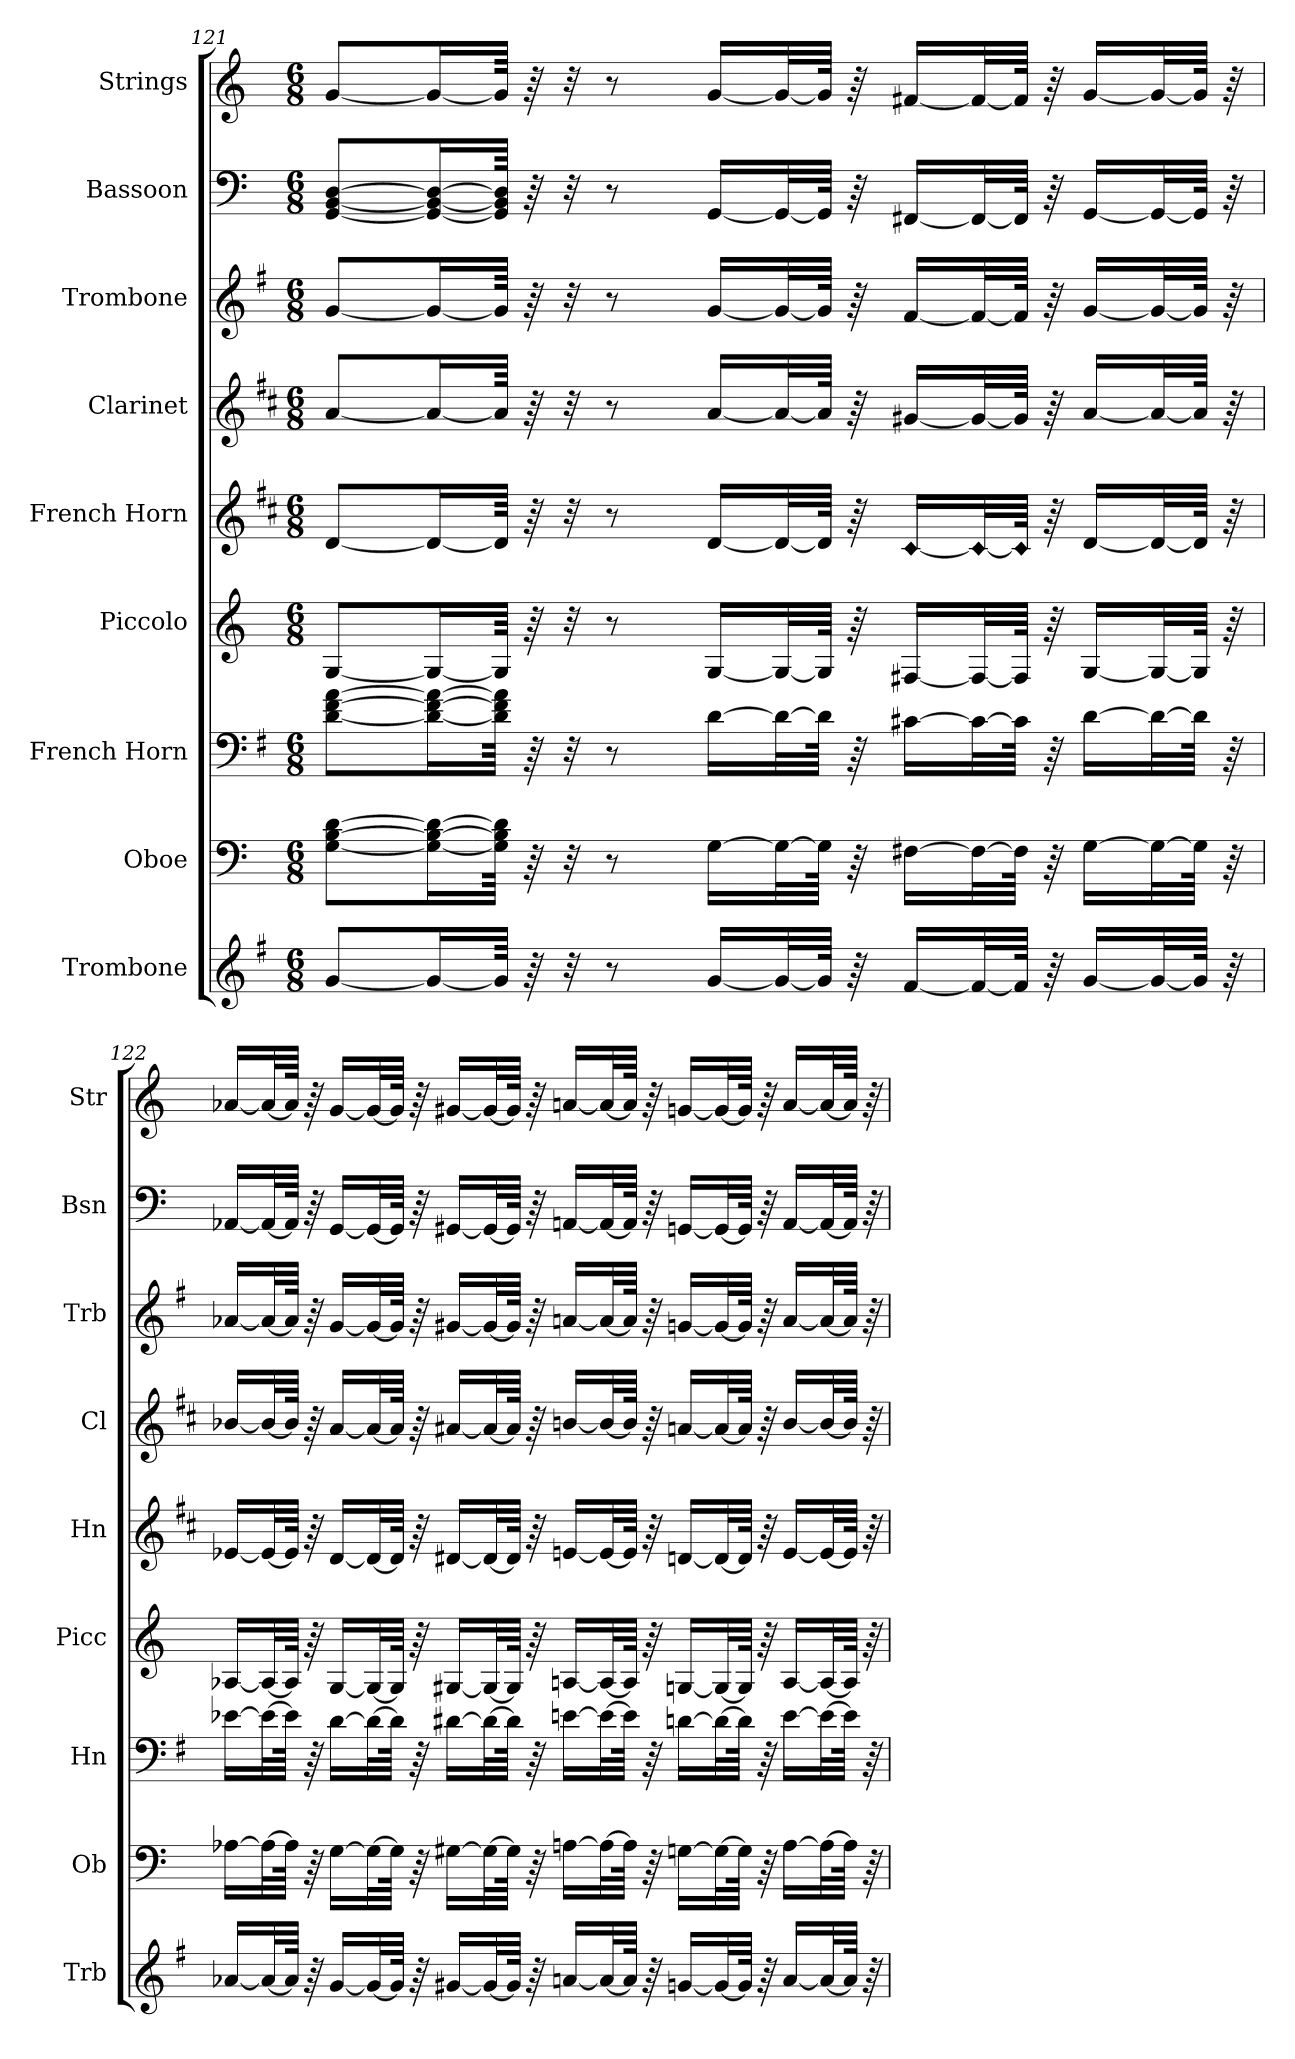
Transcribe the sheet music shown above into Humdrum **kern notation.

**kern	**kern	**kern	**kern	**kern	**kern	**kern	**kern	**kern
*part9	*part8	*part7	*part6	*part5	*part4	*part3	*part2	*part1
*staff9	*staff8	*staff7	*staff6	*staff5	*staff4	*staff3	*staff2	*staff1
*I"Trombone	*I"Oboe	*I"French Horn	*I"Piccolo	*I"French Horn	*I"Clarinet	*I"Trombone	*I"Bassoon	*I"Strings
*I'Trb	*I'Ob	*I'Hn	*I'Picc	*I'Hn	*I'Cl	*I'Trb	*I'Bsn	*I'Str
!!LO:PB:g=z
*clefG2	*clefF4	*clefF4	*clefG2	*clefG2	*clefG2	*clefG2	*clefF4	*clefG2
*	*	*ITrd4c7	*ITrd-7c-12	*ITrd4c7	*ITrd1c2	*	*	*
*k[f#]	*k[]	*k[]	*k[]	*k[f#]	*k[]	*k[f#]	*k[]	*k[]
*M6/8	*M6/8	*M6/8	*M6/8	*M6/8	*M6/8	*M6/8	*M6/8	*M6/8
=121	=121	=121	=121	=121	=121	=121	=121	=121
[8g/L	[8G\ [8B\ [8d\L	[8G\ [8B\ [8d\L	[8g/L	[8G/L	[8g/L	[8g/L	[8GG/ [8BB/ [8D/L	[8g/L
16g/L_	16G\_ 16B\_ 16d\_L	16G\_ 16B\_ 16d\_L	16g/L_	16G/L_	16g/L_	16g/L_	16GG/_ 16BB/_ 16D/_L	16g/L_
64g/JJkk]	64G\] 64B\] 64d\]JJkk	64G\] 64B\] 64d\]JJkk	64g/JJkk]	64G/JJkk]	64g/JJkk]	64g/JJkk]	64GG/] 64BB/] 64D/]JJkk	64g/JJkk]
64r	64r	64r	64r	64r	64r	64r	64r	64r
32r	32r	32r	32r	32r	32r	32r	32r	32r
8r	8r	8r	8r	8r	8r	8r	8r	8r
[16g/LL	[16G\LL	[16G\LL	[16g/LL	[16G/LL	[16g/LL	[16g/LL	[16GG/LL	[16g/LL
32g/L_	32G\L_	32G\L_	32g/L_	32G/L_	32g/L_	32g/L_	32GG/L_	32g/L_
64g/JJJk]	64G\JJJk]	64G\JJJk]	64g/JJJk]	64G/JJJk]	64g/JJJk]	64g/JJJk]	64GG/JJJk]	64g/JJJk]
64r	64r	64r	64r	64r	64r	64r	64r	64r
!	!	!	!	!LO:N:head=diamond	!	!	!	!
[16f#/LL	[16F#X\LL	[16F#X\LL	[16f#X/LL	[16F#/LL	[16f#X/LL	[16f#/LL	[16FF#X/LL	[16f#X/LL
!	!	!	!	!LO:N:head=diamond	!	!	!	!
32f#/L_	32F#\L_	32F#\L_	32f#/L_	32F#/L_	32f#/L_	32f#/L_	32FF#/L_	32f#/L_
!	!	!	!	!LO:N:head=diamond	!	!	!	!
64f#/JJJk]	64F#\JJJk]	64F#\JJJk]	64f#/JJJk]	64F#/JJJk]	64f#/JJJk]	64f#/JJJk]	64FF#/JJJk]	64f#/JJJk]
64r	64r	64r	64r	64r	64r	64r	64r	64r
[16g/LL	[16G\LL	[16G\LL	[16g/LL	[16G/LL	[16g/LL	[16g/LL	[16GG/LL	[16g/LL
32g/L_	32G\L_	32G\L_	32g/L_	32G/L_	32g/L_	32g/L_	32GG/L_	32g/L_
64g/JJJk]	64G\JJJk]	64G\JJJk]	64g/JJJk]	64G/JJJk]	64g/JJJk]	64g/JJJk]	64GG/JJJk]	64g/JJJk]
64r	64r	64r	64r	64r	64r	64r	64r	64r
!!LO:PB:g=z
=122	=122	=122	=122	=122	=122	=122	=122	=122
[16a-X/LL	[16A-X\LL	[16A-X\LL	[16a-X/LL	[16A-X/LL	[16a-X/LL	[16a-X/LL	[16AA-X/LL	[16a-X/LL
32a-/L_	32A-\L_	32A-\L_	32a-/L_	32A-/L_	32a-/L_	32a-/L_	32AA-/L_	32a-/L_
64a-/JJJk]	64A-\JJJk]	64A-\JJJk]	64a-/JJJk]	64A-/JJJk]	64a-/JJJk]	64a-/JJJk]	64AA-/JJJk]	64a-/JJJk]
64r	64r	64r	64r	64r	64r	64r	64r	64r
[16g/LL	[16G\LL	[16G\LL	[16g/LL	[16G/LL	[16g/LL	[16g/LL	[16GG/LL	[16g/LL
32g/L_	32G\L_	32G\L_	32g/L_	32G/L_	32g/L_	32g/L_	32GG/L_	32g/L_
64g/JJJk]	64G\JJJk]	64G\JJJk]	64g/JJJk]	64G/JJJk]	64g/JJJk]	64g/JJJk]	64GG/JJJk]	64g/JJJk]
64r	64r	64r	64r	64r	64r	64r	64r	64r
[16g#X/LL	[16G#X\LL	[16G#X\LL	[16g#X/LL	[16G#X/LL	[16g#X/LL	[16g#X/LL	[16GG#X/LL	[16g#X/LL
32g#/L_	32G#\L_	32G#\L_	32g#/L_	32G#/L_	32g#/L_	32g#/L_	32GG#/L_	32g#/L_
64g#/JJJk]	64G#\JJJk]	64G#\JJJk]	64g#/JJJk]	64G#/JJJk]	64g#/JJJk]	64g#/JJJk]	64GG#/JJJk]	64g#/JJJk]
64r	64r	64r	64r	64r	64r	64r	64r	64r
[16an/LL	[16An\LL	[16An\LL	[16an/LL	[16An/LL	[16an/LL	[16an/LL	[16AAn/LL	[16an/LL
32a/L_	32A\L_	32A\L_	32a/L_	32A/L_	32a/L_	32a/L_	32AA/L_	32a/L_
64a/JJJk]	64A\JJJk]	64A\JJJk]	64a/JJJk]	64A/JJJk]	64a/JJJk]	64a/JJJk]	64AA/JJJk]	64a/JJJk]
64r	64r	64r	64r	64r	64r	64r	64r	64r
[16gn/LL	[16Gn\LL	[16Gn\LL	[16gn/LL	[16Gn/LL	[16gn/LL	[16gn/LL	[16GGn/LL	[16gn/LL
32g/L_	32G\L_	32G\L_	32g/L_	32G/L_	32g/L_	32g/L_	32GG/L_	32g/L_
64g/JJJk]	64G\JJJk]	64G\JJJk]	64g/JJJk]	64G/JJJk]	64g/JJJk]	64g/JJJk]	64GG/JJJk]	64g/JJJk]
64r	64r	64r	64r	64r	64r	64r	64r	64r
[16a/LL	[16A\LL	[16A\LL	[16a/LL	[16A/LL	[16a/LL	[16a/LL	[16AA/LL	[16a/LL
32a/L_	32A\L_	32A\L_	32a/L_	32A/L_	32a/L_	32a/L_	32AA/L_	32a/L_
64a/JJJk]	64A\JJJk]	64A\JJJk]	64a/JJJk]	64A/JJJk]	64a/JJJk]	64a/JJJk]	64AA/JJJk]	64a/JJJk]
64r	64r	64r	64r	64r	64r	64r	64r	64r
=	=	=	=	=	=	=	=	=
*-	*-	*-	*-	*-	*-	*-	*-	*-
